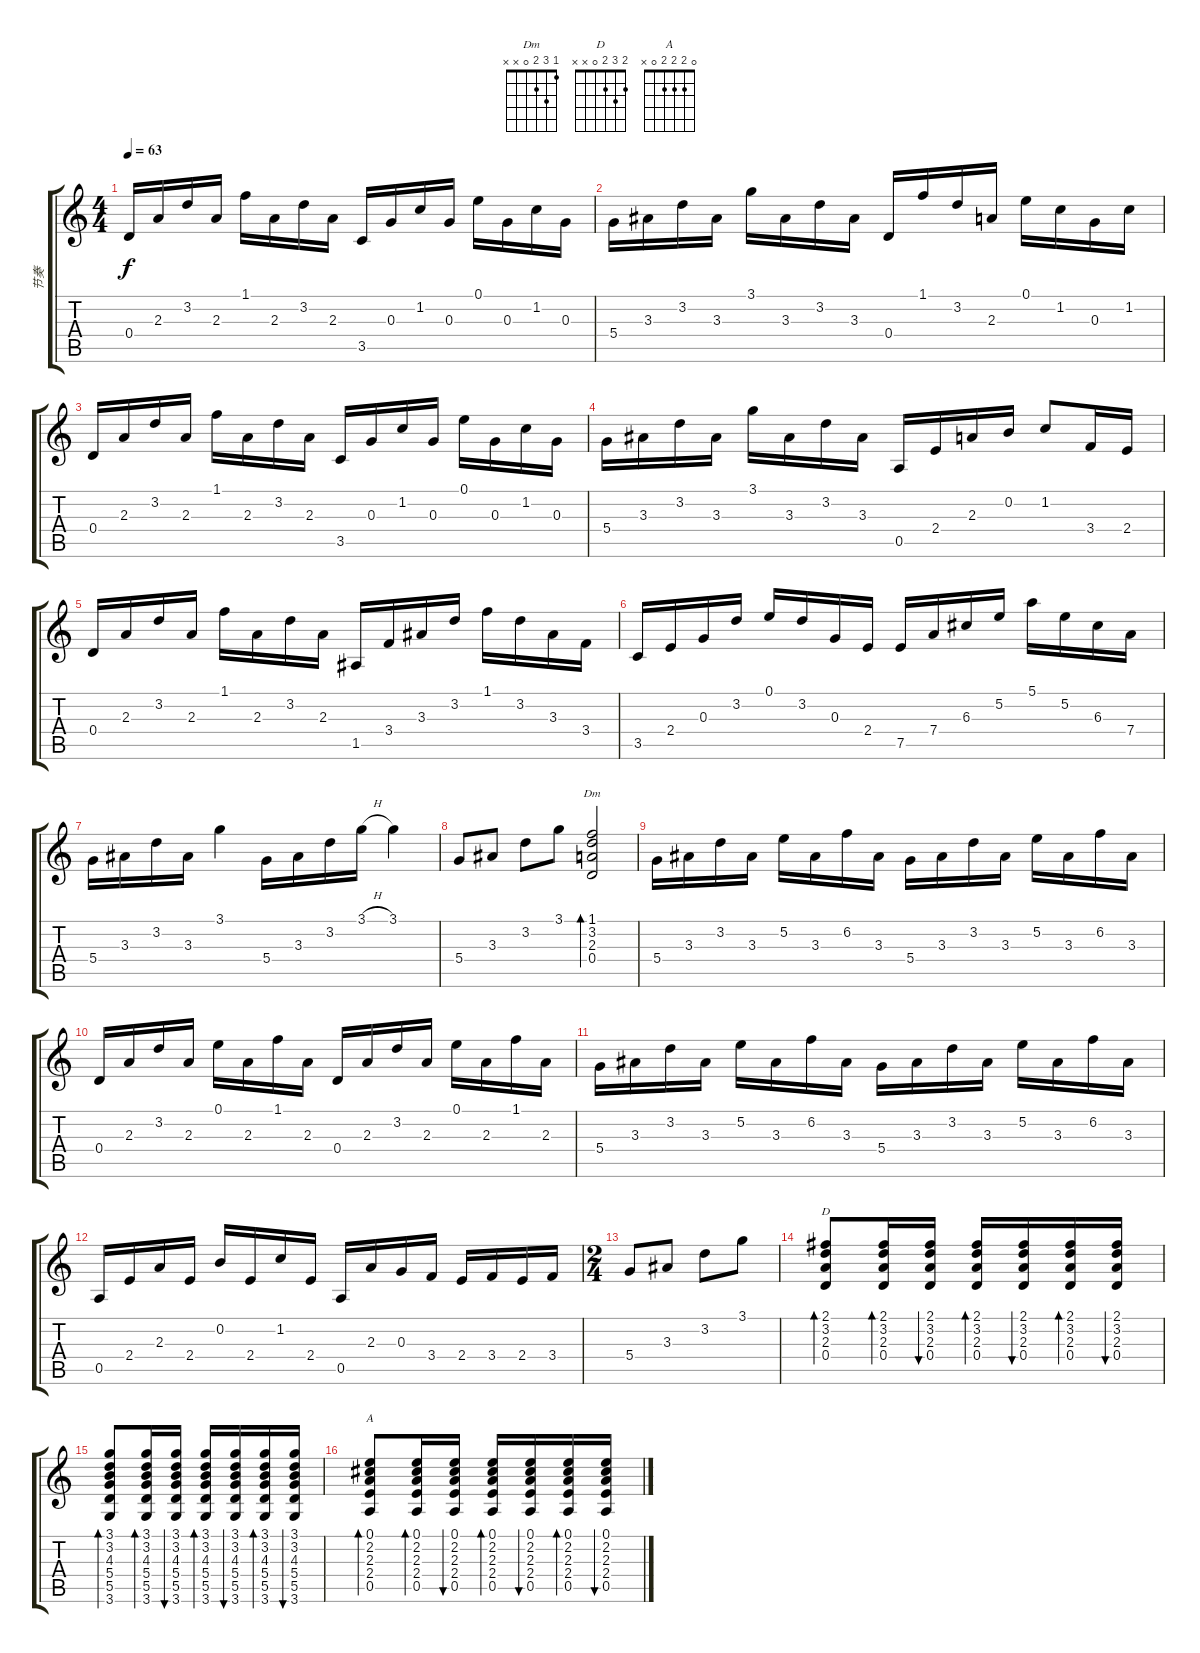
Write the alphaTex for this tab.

\track ("节奏" "节奏") {instrument acousticguitarnylon}
\staff {score tabs}
\tuning (E4 B3 G3 D3 A2 E2) {hide}
\chord ("Dm" 1 3 2 0 x x)
\chord ("D" 2 3 2 0 x x)
\chord ("A" 0 2 2 2 0 x)
\ts (4 4)
\tempo 63
\clef g2
\ks c
0.4.16{dy f} 2.3.16 3.2.16 2.3.16 1.1.16 2.3.16 3.2.16 2.3.16 3.5.16 0.3.16 1.2.16 0.3.16 0.1.16 0.3.16 1.2.16 0.3.16 |
5.4.16 3.3.16 3.2.16 3.3.16 3.1.16 3.3.16 3.2.16 3.3.16 0.4.16 1.1.16 3.2.16 2.3.16 0.1.16 1.2.16 0.3.16 1.2.16 |
0.4.16 2.3.16 3.2.16 2.3.16 1.1.16 2.3.16 3.2.16 2.3.16 3.5.16 0.3.16 1.2.16 0.3.16 0.1.16 0.3.16 1.2.16 0.3.16 |
5.4.16 3.3.16 3.2.16 3.3.16 3.1.16 3.3.16 3.2.16 3.3.16 0.5.16 2.4.16 2.3.16 0.2.16 1.2.8 3.4.16 2.4.16 |
0.4.16 2.3.16 3.2.16 2.3.16 1.1.16 2.3.16 3.2.16 2.3.16 1.5.16 3.4.16 3.3.16 3.2.16 1.1.16 3.2.16 3.3.16 3.4.16 |
3.5.16 2.4.16 0.3.16 3.2.16 0.1.16 3.2.16 0.3.16 2.4.16 7.5.16 7.4.16 6.3.16 5.2.16 5.1.16 5.2.16 6.3.16 7.4.16 |
5.4.16 3.3.16 3.2.16 3.3.16 3.1.4 5.4.16 3.3.16 3.2.16 3.1{h}.16 3.1.4 |
5.4.8 3.3.8 3.2.8 3.1.8 (1.1 3.2 2.3 0.4).2{bd 480 ch "Dm"} |
5.4.16 3.3.16 3.2.16 3.3.16 5.2.16 3.3.16 6.2.16 3.3.16 5.4.16 3.3.16 3.2.16 3.3.16 5.2.16 3.3.16 6.2.16 3.3.16 |
0.4.16 2.3.16 3.2.16 2.3.16 0.1.16 2.3.16 1.1.16 2.3.16 0.4.16 2.3.16 3.2.16 2.3.16 0.1.16 2.3.16 1.1.16 2.3.16 |
5.4.16 3.3.16 3.2.16 3.3.16 5.2.16 3.3.16 6.2.16 3.3.16 5.4.16 3.3.16 3.2.16 3.3.16 5.2.16 3.3.16 6.2.16 3.3.16 |
0.5.16 2.4.16 2.3.16 2.4.16 0.2.16 2.4.16 1.2.16 2.4.16 0.5.16 2.3.16 0.3.16 3.4.16 2.4.16 3.4.16 2.4.16 3.4.16 |
\ts (2 4)
5.4.8 3.3.8 3.2.8 3.1.8 |
(2.1 3.2 2.3 0.4).8{bd 30 ch "D"} (2.1 3.2 2.3 0.4).16{bd 30} (2.1 3.2 2.3 0.4).16{bu 30} (2.1 3.2 2.3 0.4).16{bd 30} (2.1 3.2 2.3 0.4).16{bu 30} (2.1 3.2 2.3 0.4).16{bd 30} (2.1 3.2 2.3 0.4).16{bu 30} |
(3.1 3.2 4.3 5.4 5.5 3.6).8{bd 30} (3.1 3.2 4.3 5.4 5.5 3.6).16{bd 30} (3.1 3.2 4.3 5.4 5.5 3.6).16{bu 30} (3.1 3.2 4.3 5.4 5.5 3.6).16{bd 30} (3.1 3.2 4.3 5.4 5.5 3.6).16{bu 30} (3.1 3.2 4.3 5.4 5.5 3.6).16{bd 30} (3.1 3.2 4.3 5.4 5.5 3.6).16{bu 30} |
(0.1 2.2 2.3 2.4 0.5).8{bd 30 ch "A"} (0.1 2.2 2.3 2.4 0.5).16{bd 30} (0.1 2.2 2.3 2.4 0.5).16{bu 30} (0.1 2.2 2.3 2.4 0.5).16{bd 30} (0.1 2.2 2.3 2.4 0.5).16{bu 30} (0.1 2.2 2.3 2.4 0.5).16{bd 30} (0.1 2.2 2.3 2.4 0.5).16{bu 30}
